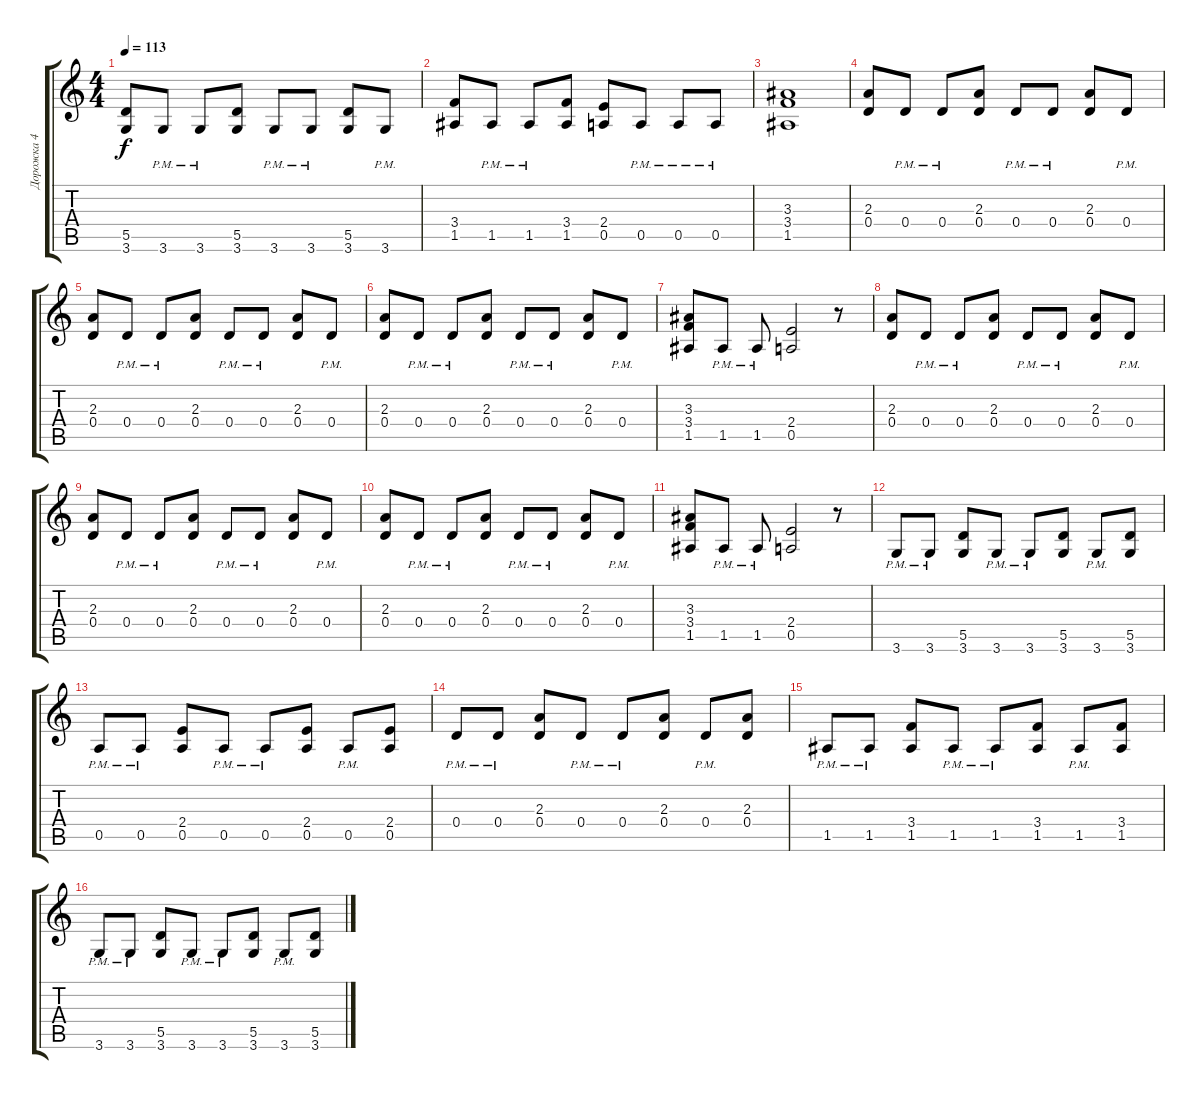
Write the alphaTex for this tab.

\track ("Дорожка 4" "Дорожка 4") {instrument distortionguitar}
\staff {score tabs}
\tuning (E4 B3 G3 D3 A2 E2) {hide}
\ts (4 4)
\tempo 113
\clef g2
\ks c
(5.5 3.6).8{dy f} 3.6{pm}.8 3.6{pm}.8 (5.5 3.6).8 3.6{pm}.8 3.6{pm}.8 (5.5 3.6).8 3.6{pm}.8 |
(3.4 1.5).8 1.5{pm}.8 1.5{pm}.8 (3.4 1.5).8 (2.4 0.5).8 0.5{pm}.8 0.5{pm}.8 0.5{pm}.8 |
(3.3 3.4 1.5).1 |
(2.3 0.4).8 0.4{pm}.8 0.4{pm}.8 (2.3 0.4).8 0.4{pm}.8 0.4{pm}.8 (2.3 0.4).8 0.4{pm}.8 |
(2.3 0.4).8 0.4{pm}.8 0.4{pm}.8 (2.3 0.4).8 0.4{pm}.8 0.4{pm}.8 (2.3 0.4).8 0.4{pm}.8 |
(2.3 0.4).8 0.4{pm}.8 0.4{pm}.8 (2.3 0.4).8 0.4{pm}.8 0.4{pm}.8 (2.3 0.4).8 0.4{pm}.8 |
(3.3 3.4 1.5).8 1.5{pm}.8 1.5{pm}.8 (2.4 0.5).2 r.8 |
(2.3 0.4).8 0.4{pm}.8 0.4{pm}.8 (2.3 0.4).8 0.4{pm}.8 0.4{pm}.8 (2.3 0.4).8 0.4{pm}.8 |
(2.3 0.4).8 0.4{pm}.8 0.4{pm}.8 (2.3 0.4).8 0.4{pm}.8 0.4{pm}.8 (2.3 0.4).8 0.4{pm}.8 |
(2.3 0.4).8 0.4{pm}.8 0.4{pm}.8 (2.3 0.4).8 0.4{pm}.8 0.4{pm}.8 (2.3 0.4).8 0.4{pm}.8 |
(3.3 3.4 1.5).8 1.5{pm}.8 1.5{pm}.8 (2.4 0.5).2 r.8 |
3.6{pm}.8 3.6{pm}.8 (5.5 3.6).8 3.6{pm}.8 3.6{pm}.8 (5.5 3.6).8 3.6{pm}.8 (5.5 3.6).8 |
0.5{pm}.8 0.5{pm}.8 (2.4 0.5).8 0.5{pm}.8 0.5{pm}.8 (2.4 0.5).8 0.5{pm}.8 (2.4 0.5).8 |
0.4{pm}.8 0.4{pm}.8 (2.3 0.4).8 0.4{pm}.8 0.4{pm}.8 (2.3 0.4).8 0.4{pm}.8 (2.3 0.4).8 |
1.5{pm}.8 1.5{pm}.8 (3.4 1.5).8 1.5{pm}.8 1.5{pm}.8 (3.4 1.5).8 1.5{pm}.8 (3.4 1.5).8 |
3.6{pm}.8 3.6{pm}.8 (5.5 3.6).8 3.6{pm}.8 3.6{pm}.8 (5.5 3.6).8 3.6{pm}.8 (5.5 3.6).8
